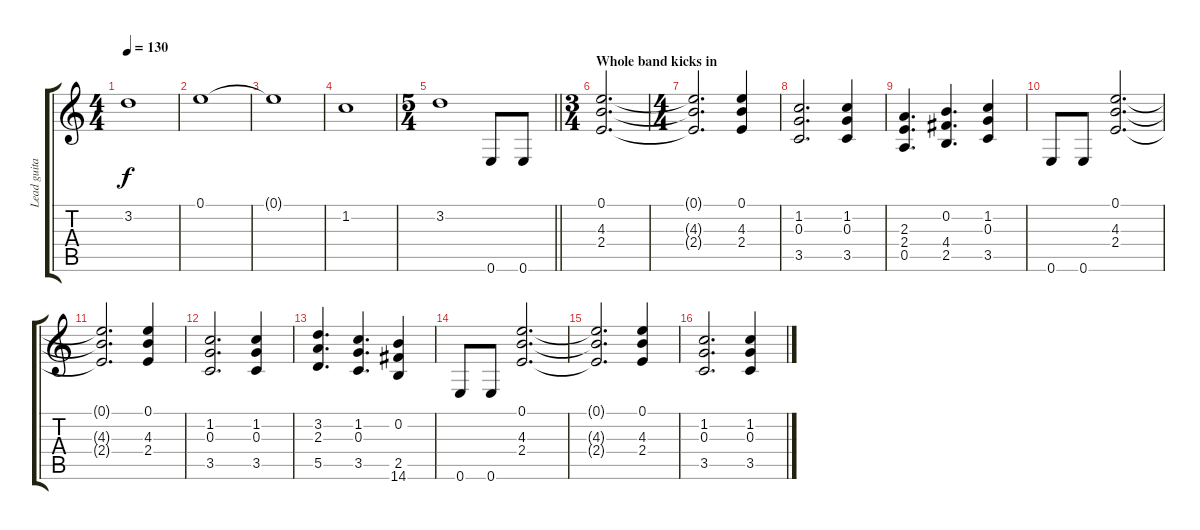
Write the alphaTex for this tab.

\track ("Lead guitar" "Lead guita") {instrument distortionguitar}
\staff {score tabs}
\tuning (E4 B3 G3 D3 A2 E2) {hide}
\ts (4 4)
\tempo 130
\clef g2
\ks c
3.2.1{dy f} |
0.1.1 |
0.1{t}.1 |
1.2.1 |
\ts (5 4)
\barLineRight lightlight
3.2.1 0.6.8{instrument distortionguitar} 0.6.8 |
\ts (3 4)
\section ("" "Whole band kicks in")
(0.1 4.3 2.4).2{d} |
\ts (4 4)
(0.1{t} 4.3{t} 2.4{t}).2{d} (0.1 4.3 2.4).4 |
(1.2 0.3 3.5).2{d} (1.2 0.3 3.5).4 |
(2.3 2.4 0.5).4{d} (0.2 4.4 2.5).4{d} (1.2 0.3 3.5).4 |
0.6.8{instrument distortionguitar} 0.6.8 (0.1 4.3 2.4).2{d} |
(0.1{t} 4.3{t} 2.4{t}).2{d} (0.1 4.3 2.4).4 |
(1.2 0.3 3.5).2{d} (1.2 0.3 3.5).4 |
(3.2 2.3 5.5).4{d} (1.2 0.3 3.5).4{d} (0.2 2.5 14.6).4 |
0.6.8{instrument distortionguitar} 0.6.8 (0.1 4.3 2.4).2{d} |
(0.1{t} 4.3{t} 2.4{t}).2{d} (0.1 4.3 2.4).4 |
(1.2 0.3 3.5).2{d} (1.2 0.3 3.5).4
